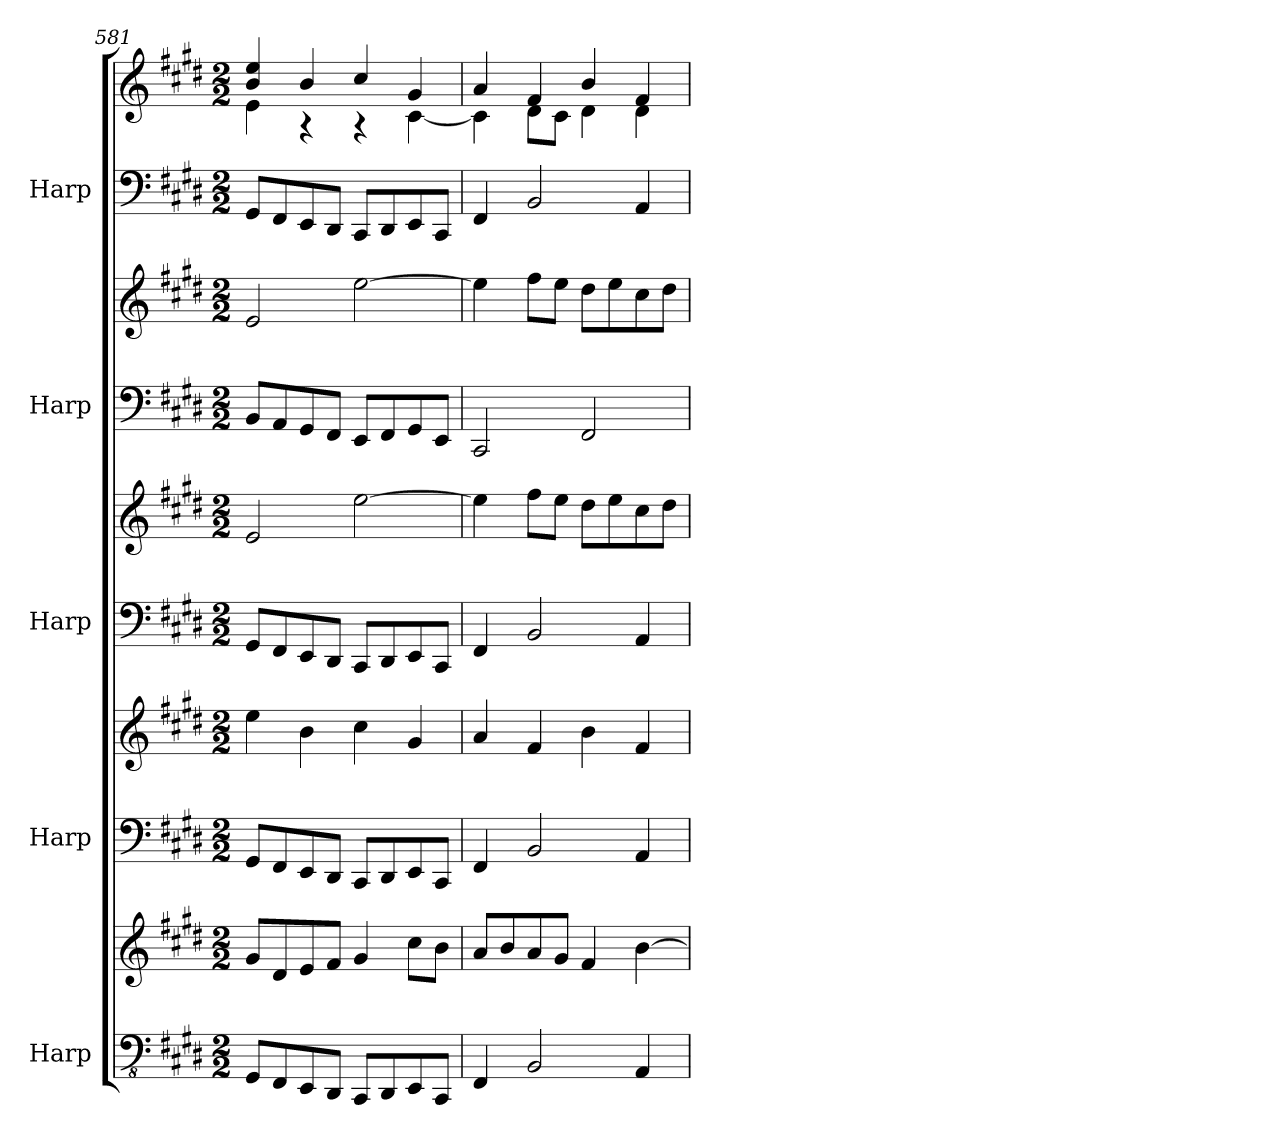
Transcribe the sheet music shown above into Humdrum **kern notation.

**kern	**kern	**kern	**kern	**kern	**kern	**kern	**kern	**kern	**kern
*part5	*part5	*part4	*part4	*part3	*part3	*part2	*part2	*part1	*part1
*staff10	*staff9	*staff8	*staff7	*staff6	*staff5	*staff4	*staff3	*staff2	*staff1
*I"Harp	*	*I"Harp	*	*I"Harp	*	*I"Harp	*	*I"Harp	*
*I'Hp	*	*I'Hp	*	*I'Hp	*	*I'Hp	*	*I'Hp	*
!!LO:PB:g=z
*clefFv4	*clefG2	*clefF4	*clefG2	*clefF4	*clefG2	*clefF4	*clefG2	*clefF4	*clefG2
*k[f#c#g#d#]	*k[f#c#g#d#]	*k[f#c#g#d#]	*k[f#c#g#d#]	*k[f#c#g#d#]	*k[f#c#g#d#]	*k[f#c#g#d#]	*k[f#c#g#d#]	*k[f#c#g#d#]	*k[f#c#g#d#]
*M2/2	*M2/2	*M2/2	*M2/2	*M2/2	*M2/2	*M2/2	*M2/2	*M2/2	*M2/2
=581	=581	=581	=581	=581	=581	=581	=581	=581	=581
*	*	*	*	*	*	*	*	*	*^
8GGG#/L	8g#/L	8GG#/L	4ee\	8GG#/L	2e/	8BB/L	2e/	8GG#/L	4b/ 4ee/	4e\
8FFF#/	8d#/	8FF#/	.	8FF#/	.	8AA/	.	8FF#/	.	.
8EEE/	8e/	8EE/	4b\	8EE/	.	8GG#/	.	8EE/	4b/	4rA
8DDD#/J	8f#/J	8DD#/J	.	8DD#/J	.	8FF#/J	.	8DD#/J	.	.
8CCC#/L	4g#/	8CC#/L	4cc#\	8CC#/L	[2ee\	8EE/L	[2ee\	8CC#/L	4cc#/	4rA
8DDD#/	.	8DD#/	.	8DD#/	.	8FF#/	.	8DD#/	.	.
8EEE/	8cc#\L	8EE/	4g#/	8EE/	.	8GG#/	.	8EE/	4g#/	[4c#\
8CCC#/J	8b\J	8CC#/J	.	8CC#/J	.	8EE/J	.	8CC#/J	.	.
=582	=582	=582	=582	=582	=582	=582	=582	=582	=582	=582
4FFF#/	8a/L	4FF#/	4a/	4FF#/	4ee\]	2CC#/	4ee\]	4FF#/	4a/	4c#\]
.	8b/	.	.	.	.	.	.	.	.	.
2BBB/	8a/	2BB/	4f#/	2BB/	8ff#\L	.	8ff#\L	2BB/	4f#/	8d#\L
.	8g#/J	.	.	.	8ee\J	.	8ee\J	.	.	8c#\J
.	4f#/	.	4b\	.	8dd#\L	2FF#/	8dd#\L	.	4b/	4d#\
.	.	.	.	.	8ee\	.	8ee\	.	.	.
4AAA/	[4b\	4AA/	4f#/	4AA/	8cc#\	.	8cc#\	4AA/	4f#/	4d#\
.	.	.	.	.	8dd#\J	.	8dd#\J	.	.	.
*	*	*	*	*	*	*	*	*	*v	*v
=	=	=	=	=	=	=	=	=	=
*-	*-	*-	*-	*-	*-	*-	*-	*-	*-
